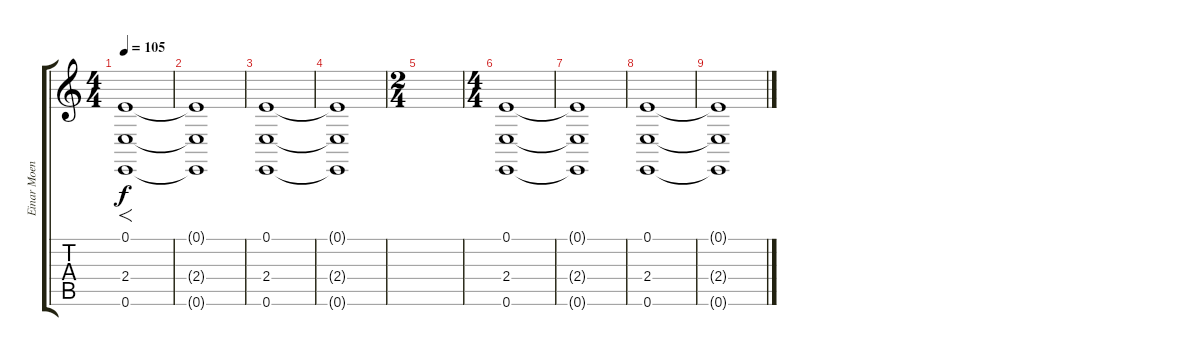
\track ("Einar Moen" "Einar Moen") {instrument stringensemble1}
\staff {score tabs}
\tuning (E4 B3 G3 D3 A2 E2) {hide}
\ts (4 4)
\tempo 105
\clef g2
\ks c
(0.1 2.4 0.6).1{f dy f instrument stringensemble1} |
(0.1{t} 2.4{t} 0.6{t}).1 |
(0.1 2.4 0.6).1 |
(0.1{t} 2.4{t} 0.6{t}).1 |
\ts (2 4)
|
\ts (4 4)
(0.1 2.4 0.6).1 |
(0.1{t} 2.4{t} 0.6{t}).1 |
(0.1 2.4 0.6).1 |
(0.1{t} 2.4{t} 0.6{t}).1
